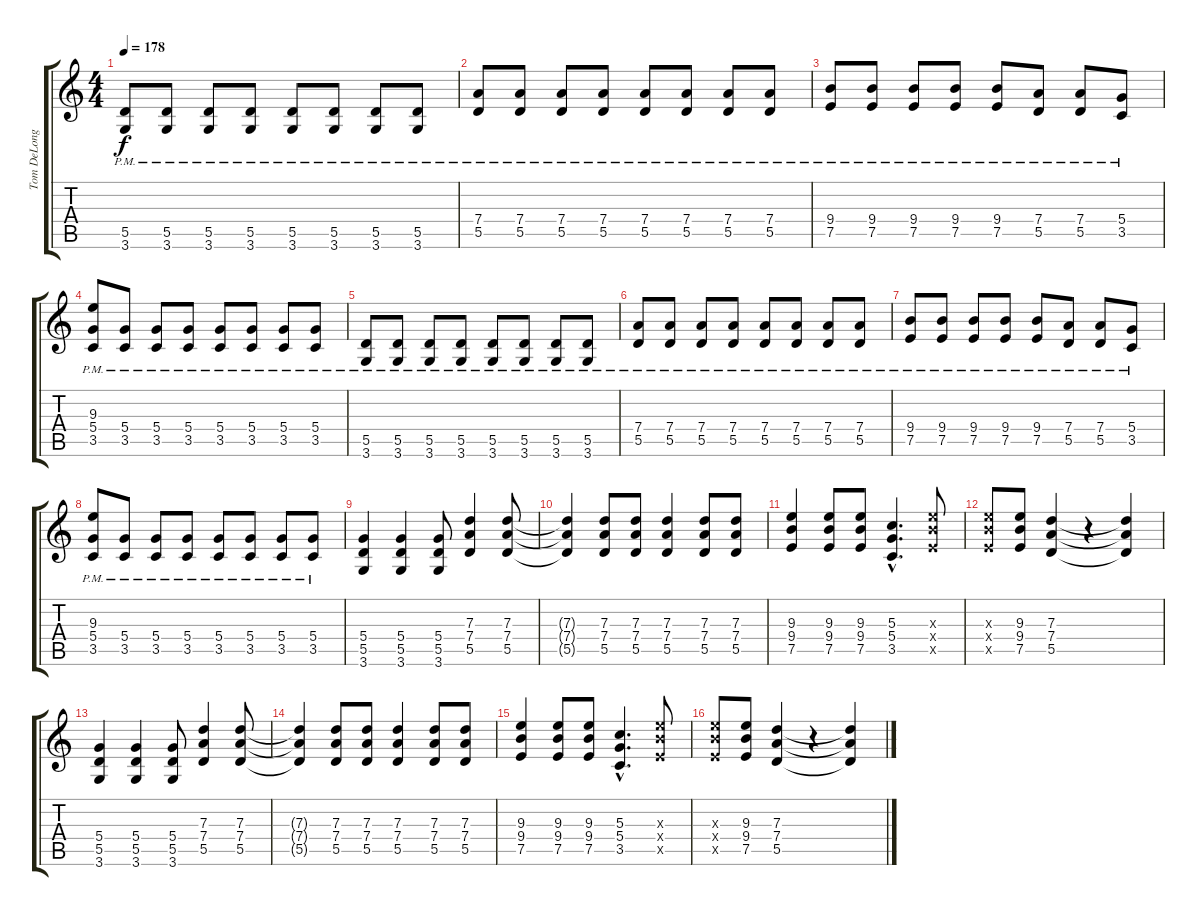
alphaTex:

\track ("Tom DeLonge (Rythm-Guitar)" "Tom DeLong") {instrument distortionguitar}
\staff {score tabs}
\tuning (E4 B3 G3 D3 A2 E2) {hide}
\ts (4 4)
\tempo 178
\clef g2
\ks c
(5.5{pm} 3.6{pm}).8{dy f instrument electricguitarmuted} (5.5{pm} 3.6{pm}).8 (5.5{pm} 3.6{pm}).8 (5.5{pm} 3.6{pm}).8 (5.5{pm} 3.6{pm}).8 (5.5{pm} 3.6{pm}).8 (5.5{pm} 3.6{pm}).8 (5.5{pm} 3.6).8 |
(7.4{pm} 5.5{pm}).8 (7.4{pm} 5.5{pm}).8 (7.4{pm} 5.5{pm}).8 (7.4{pm} 5.5{pm}).8 (7.4{pm} 5.5{pm}).8 (7.4{pm} 5.5{pm}).8 (7.4{pm} 5.5{pm}).8 (7.4{pm} 5.5{pm}).8 |
(9.4{pm} 7.5{pm}).8 (9.4{pm} 7.5{pm}).8 (9.4{pm} 7.5{pm}).8 (9.4{pm} 7.5{pm}).8 (9.4{pm} 7.5{pm}).8 (7.4{pm} 5.5{pm}).8 (7.4{pm} 5.5{pm}).8 (5.4{pm} 3.5{pm}).8 |
(9.3 5.4{pm} 3.5{pm}).8 (5.4{pm} 3.5{pm}).8 (5.4{pm} 3.5{pm}).8 (5.4{pm} 3.5{pm}).8 (5.4{pm} 3.5{pm}).8 (5.4{pm} 3.5{pm}).8 (5.4{pm} 3.5{pm}).8 (5.4{pm} 3.5{pm}).8 |
(5.5{pm} 3.6{pm}).8 (5.5{pm} 3.6{pm}).8 (5.5{pm} 3.6{pm}).8 (5.5{pm} 3.6{pm}).8 (5.5{pm} 3.6{pm}).8 (5.5{pm} 3.6{pm}).8 (5.5{pm} 3.6{pm}).8 (5.5{pm} 3.6).8 |
(7.4{pm} 5.5{pm}).8 (7.4{pm} 5.5{pm}).8 (7.4{pm} 5.5{pm}).8 (7.4{pm} 5.5{pm}).8 (7.4{pm} 5.5{pm}).8 (7.4{pm} 5.5{pm}).8 (7.4{pm} 5.5{pm}).8 (7.4{pm} 5.5{pm}).8 |
(9.4{pm} 7.5{pm}).8 (9.4{pm} 7.5{pm}).8 (9.4{pm} 7.5{pm}).8 (9.4{pm} 7.5{pm}).8 (9.4{pm} 7.5{pm}).8 (7.4{pm} 5.5{pm}).8 (7.4{pm} 5.5{pm}).8 (5.4{pm} 3.5{pm}).8 |
(9.3 5.4{pm} 3.5{pm}).8 (5.4{pm} 3.5{pm}).8 (5.4{pm} 3.5{pm}).8 (5.4{pm} 3.5{pm}).8 (5.4{pm} 3.5{pm}).8 (5.4{pm} 3.5{pm}).8 (5.4{pm} 3.5{pm}).8 (5.4{pm} 3.5{pm}).8 |
(5.4 5.5 3.6).4{instrument distortionguitar} (5.4 5.5 3.6).4 (5.4 5.5 3.6).8 (7.3 7.4 5.5).4 (7.3 7.4 5.5).8 |
(7.3{t} 7.4{t} 5.5{t}).4 (7.3 7.4 5.5).8 (7.3 7.4 5.5).8 (7.3 7.4 5.5).4 (7.3 7.4 5.5).8 (7.3 7.4 5.5).8 |
(9.3 9.4 7.5).4 (9.3 9.4 7.5).8 (9.3 9.4 7.5).8 (5.3{hac} 5.4{hac} 3.5{hac}).4{d} (9.3{x} 9.4{x} 7.5{x}).8 |
(9.3{x} 9.4{x} 7.5{x}).8 (9.3 9.4 7.5).8 (7.3 7.4 5.5).4 r.4 (7.3{t} 7.4{t} 5.5{t}).4 |
(5.4 5.5 3.6).4 (5.4 5.5 3.6).4 (5.4 5.5 3.6).8 (7.3 7.4 5.5).4 (7.3 7.4 5.5).8 |
(7.3{t} 7.4{t} 5.5{t}).4 (7.3 7.4 5.5).8 (7.3 7.4 5.5).8 (7.3 7.4 5.5).4 (7.3 7.4 5.5).8 (7.3 7.4 5.5).8 |
(9.3 9.4 7.5).4 (9.3 9.4 7.5).8 (9.3 9.4 7.5).8 (5.3{hac} 5.4{hac} 3.5{hac}).4{d} (9.3{x} 9.4{x} 7.5{x}).8 |
(9.3{x} 9.4{x} 7.5{x}).8 (9.3 9.4 7.5).8 (7.3 7.4 5.5).4 r.4 (7.3{t} 7.4{t} 5.5{t}).4
